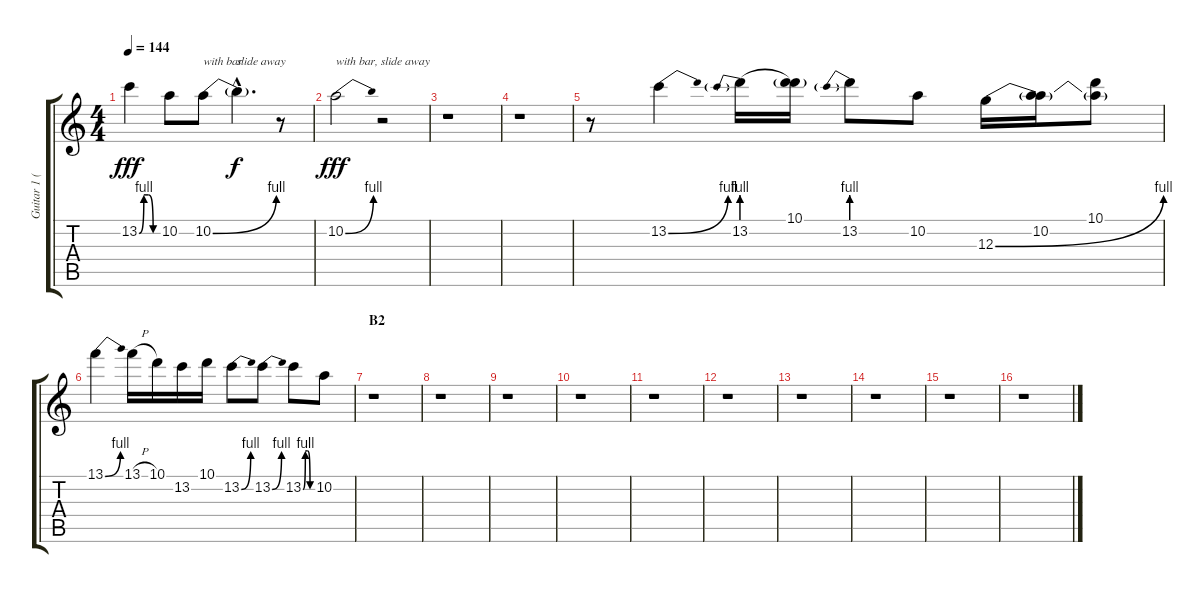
\track ("Guitar 1 (Lead)" "Guitar 1 (") {instrument distortionguitar}
\staff {score tabs}
\tuning (E4 B3 G3 D3 A2 D2) {hide}
\ts (4 4)
\tempo 144
\clef g2
\ks c
13.2{be (custom 0 0 15 4 30 4 45 0 60 0)}.4{dy fff} 10.2.8 10.2{be (bend 0 0 60 4)}.8{txt "with bar"} 10.2{hac t}.4{d txt "slide away" dy f} r.8 |
10.2{be (bend 0 0 60 4)}.2{txt "with bar, slide away" dy fff} r.2 |
r.1 |
r.1 |
r.8 13.2{be (bend 0 0 60 4)}.4 13.2{be (prebend 0 4 60 4)}.16 (10.1 13.2{t}).16 13.2{be (prebend 0 4 60 4)}.8 10.2.8 12.3{be (bend 0 0 60 4)}.16 (10.2 12.3{t}).16 (10.1 12.3{t}).8 |
13.1{be (bend 0 0 60 4)}.4 13.1{h}.16 10.1.16 13.2.16 10.1.16 13.2{be (bend 0 0 60 4)}.8 13.2{be (bend 0 0 60 4)}.8 13.2{be (custom 0 0 15 4 30 4 45 0 60 0)}.8 10.2.8 |
\section ("" "B2")
r.1 |
r.1 |
r.1 |
r.1 |
r.1 |
r.1 |
r.1 |
r.1 |
r.1 |
r.1
